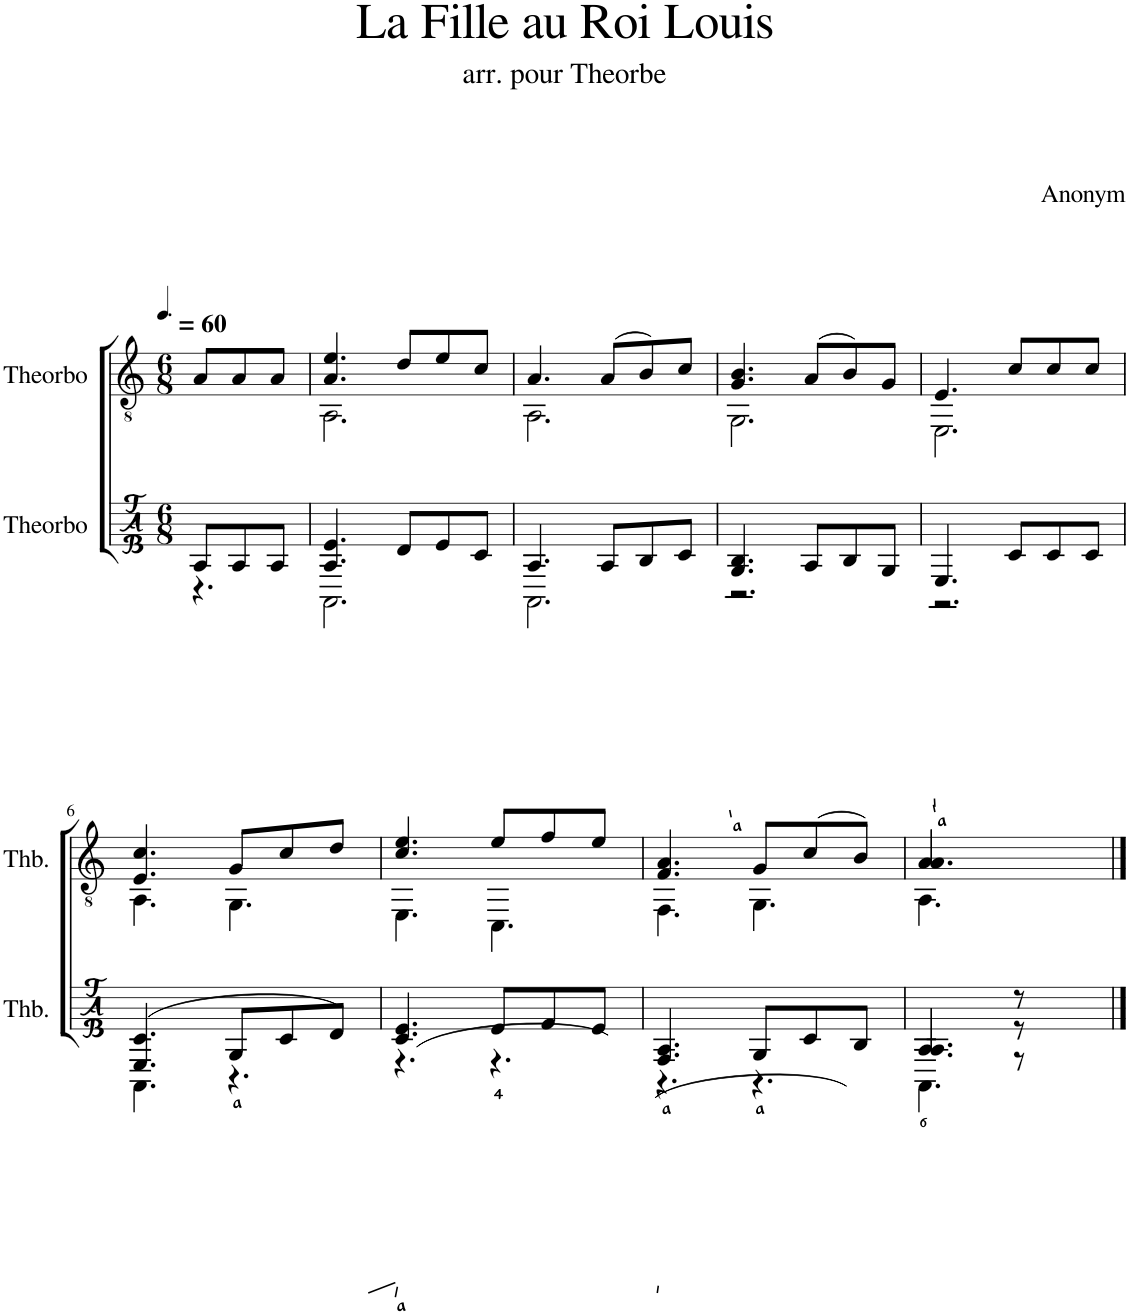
**kern	**kern
*part2	*part1
*staff2	*staff1
*I"Theorbo	*I"Theorbo
*I'Thb.	*I'Thb.
*	*clefGv2
*k[]	*k[]
*M6/8	*M6/8
=1	=1
*^	*
!	!	!LO:TX:a:t== 60
8A/L	4.r	8A/L
8A/	.	8A/
8A/J	.	8A/J
=2	=2	=2
*	*	*^
4.A/ 4.e/	2.AA\	4.A/ 4.e/	2.AA\
8d/L	.	8d/L	.
8e/	.	8e/	.
8c/J	.	8c/J	.
=3	=3	=3	=3
4.A/	2.AA\	4.A/	2.AA\
8A/L	.	(8A/L	.
8B/	.	8B/)	.
8c/J	.	8c/J	.
=4	=4	=4	=4
!LO:TX:b:t=a	!	!	!
4.G/ 4.B/	2.r	4.G/ 4.B/	2.GG\
8A/L	.	(8A/L	.
8B/	.	8B/)	.
8G/J	.	8G/J	.
=5	=5	=5	=5
!LO:TX:b:t=a	!	!	!
4.E/	2.r	4.E/	2.EE\
8c/L	.	8c/L	.
8c/	.	8c/	.
8c/J	.	8c/J	.
!!LO:LB:g=z	!!
=6	=6	=6	=6
(4.E/ 4.c/	4.AA\	4.E/ 4.c/	4.AA\
!LO:TX:b:t=a	!	!	!
8G/L	4.r	8G/L	4.GG\
8c/	.	8c/	.
8d/J)	.	8d/J	.
=7	=7	=7	=7
!LO:TX:b:t=a	!	!	!
(4.c/ 4.e/	4.r	4.c/ 4.e/	4.EE\
!LO:TX:b:t=4	!	!	!
8e/L	4.r	8e/L	4.CC\
8f/	.	8f/	.
8e/J)	.	8e/J	.
=8	=8	=8	=8
!LO:TX:b:t=a	!	!	!
(4.F/ 4.A/	4.r	4.F/ 4.A/	4.FF\
!LO:TX:b:t=a	!	!	!
8G/L	4.r	8G/L	4.GG\
8c/	.	(8c/	.
8B/J)	.	8B/J)	.
=9	=9	=9	=9
*	*^	*	*^
!LO:TX:b:t=6	!	!	!	!	!
4.A/	4.AA\	4.A/	4.A/	4.AA\	4.A/
8r	8r	8r	8ryy	4.ryy	4.ryy
4ryy	4ryy	4ryy	4ryy	.	.
*v	*v	*v	*	*	*
*	*v	*v	*v
==	==
*-	*-
